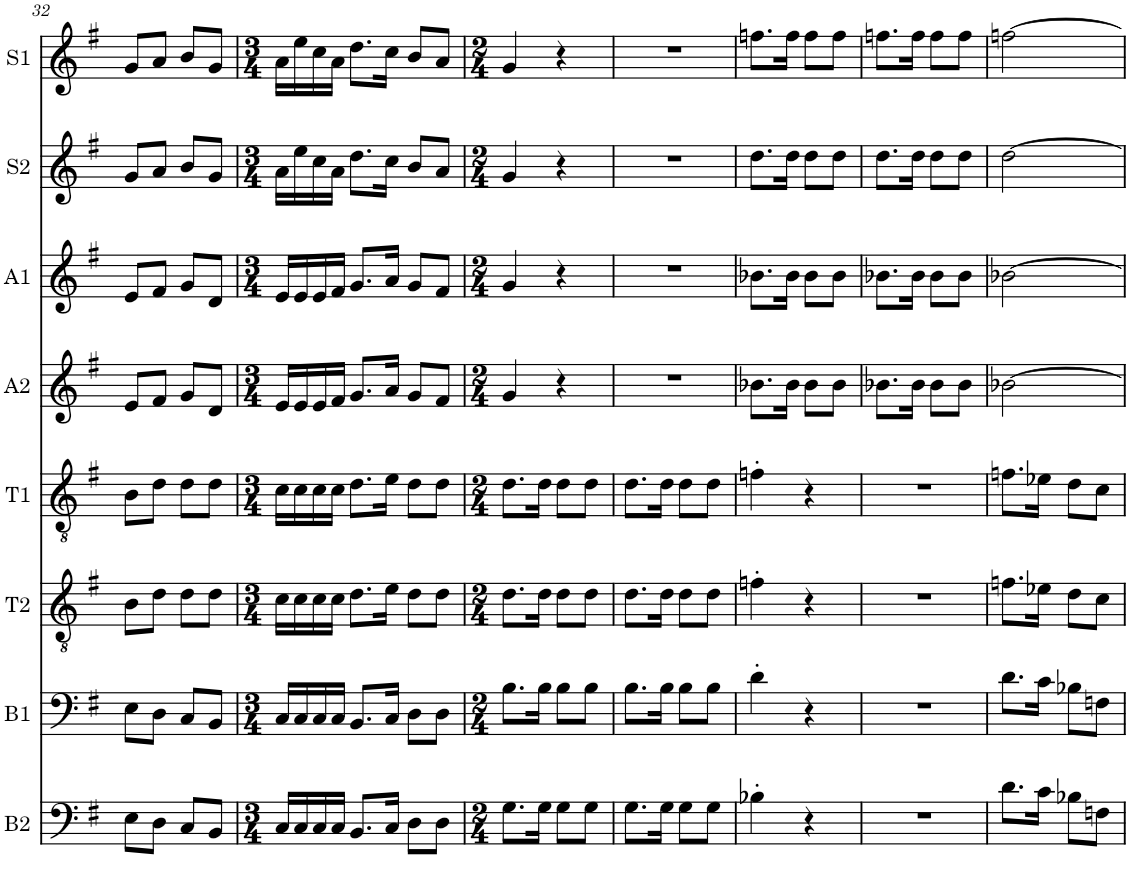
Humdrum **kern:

**kern	**kern	**kern	**kern	**kern	**kern	**kern	**kern
*part8	*part7	*part6	*part5	*part4	*part3	*part2	*part1
*staff8	*staff7	*staff6	*staff5	*staff4	*staff3	*staff2	*staff1
*I"Bass 2	*I"Bass 1	*I"Tenor 2	*I"Tenor 1	*I"Alto 2	*I"Alto 1	*I"Sop. 2	*I"Sop. 1
*I'B2	*I'B1	*I'T2	*I'T1	*I'A2	*I'A1	*I'S2	*I'S1
!!LO:PB:g=z
*clefF4	*clefF4	*clefGv2	*clefGv2	*clefG2	*clefG2	*clefG2	*clefG2
*k[f#]	*k[f#]	*k[f#]	*k[f#]	*k[f#]	*k[f#]	*k[f#]	*k[f#]
*M2/4	*M2/4	*M2/4	*M2/4	*M2/4	*M2/4	*M2/4	*M2/4
=32	=32	=32	=32	=32	=32	=32	=32
8E\L	8E\L	8B\L	8B\L	8e/L	8e/L	8g/L	8g/L
8D\J	8D\J	8d\J	8d\J	8f#/J	8f#/J	8a/J	8a/J
8C/L	8C/L	8d\L	8d\L	8g/L	8g/L	8b/L	8b/L
8BB/J	8BB/J	8d\J	8d\J	8d/J	8d/J	8g/J	8g/J
=33	=33	=33	=33	=33	=33	=33	=33
*M3/4	*M3/4	*M3/4	*M3/4	*M3/4	*M3/4	*M3/4	*M3/4
16C/LL	16C/LL	16c\LL	16c\LL	16e/LL	16e/LL	16a\LL	16a\LL
16C/	16C/	16c\	16c\	16e/	16e/	16ee\	16ee\
16C/	16C/	16c\	16c\	16e/	16e/	16cc\	16cc\
16C/JJ	16C/JJ	16c\JJ	16c\JJ	16f#/JJ	16f#/JJ	16a\JJ	16a\JJ
8.BB/L	8.BB/L	8.d\L	8.d\L	8.g/L	8.g/L	8.dd\L	8.dd\L
16C/Jk	16C/Jk	16e\Jk	16e\Jk	16a/Jk	16a/Jk	16cc\Jk	16cc\Jk
8D\L	8D\L	8d\L	8d\L	8g/L	8g/L	8b/L	8b/L
8D\J	8D\J	8d\J	8d\J	8f#/J	8f#/J	8a/J	8a/J
=34	=34	=34	=34	=34	=34	=34	=34
*M2/4	*M2/4	*M2/4	*M2/4	*M2/4	*M2/4	*M2/4	*M2/4
8.G\L	8.B\L	8.d\L	8.d\L	4g/	4g/	4g/	4g/
16G\Jk	16B\Jk	16d\Jk	16d\Jk	.	.	.	.
8G\L	8B\L	8d\L	8d\L	4r	4r	4r	4r
8G\J	8B\J	8d\J	8d\J	.	.	.	.
=35	=35	=35	=35	=35	=35	=35	=35
8.G\L	8.B\L	8.d\L	8.d\L	2r	2r	2r	2r
16G\Jk	16B\Jk	16d\Jk	16d\Jk	.	.	.	.
8G\L	8B\L	8d\L	8d\L	.	.	.	.
8G\J	8B\J	8d\J	8d\J	.	.	.	.
=36	=36	=36	=36	=36	=36	=36	=36
4B-X'\	4d'\	4fn'\	4fn'\	8.b-X\L	8.b-X\L	8.dd\L	8.ffn\L
.	.	.	.	16b-\Jk	16b-\Jk	16dd\Jk	16ff\Jk
4r	4r	4r	4r	8b-\L	8b-\L	8dd\L	8ff\L
.	.	.	.	8b-\J	8b-\J	8dd\J	8ff\J
=37	=37	=37	=37	=37	=37	=37	=37
2r	2r	2r	2r	8.b-X\L	8.b-X\L	8.dd\L	8.ffn\L
.	.	.	.	16b-\Jk	16b-\Jk	16dd\Jk	16ff\Jk
.	.	.	.	8b-\L	8b-\L	8dd\L	8ff\L
.	.	.	.	8b-\J	8b-\J	8dd\J	8ff\J
=38	=38	=38	=38	=38	=38	=38	=38
8.d\L	8.d\L	8.fn\L	8.fn\L	[2b-X\	[2b-X\	[2dd\	[2ffn\
16c\Jk	16c\Jk	16e-X\Jk	16e-X\Jk	.	.	.	.
8B-X\L	8B-X\L	8d\L	8d\L	.	.	.	.
8Fn\J	8Fn\J	8c\J	8c\J	.	.	.	.
=	=	=	=	=	=	=	=
*-	*-	*-	*-	*-	*-	*-	*-
